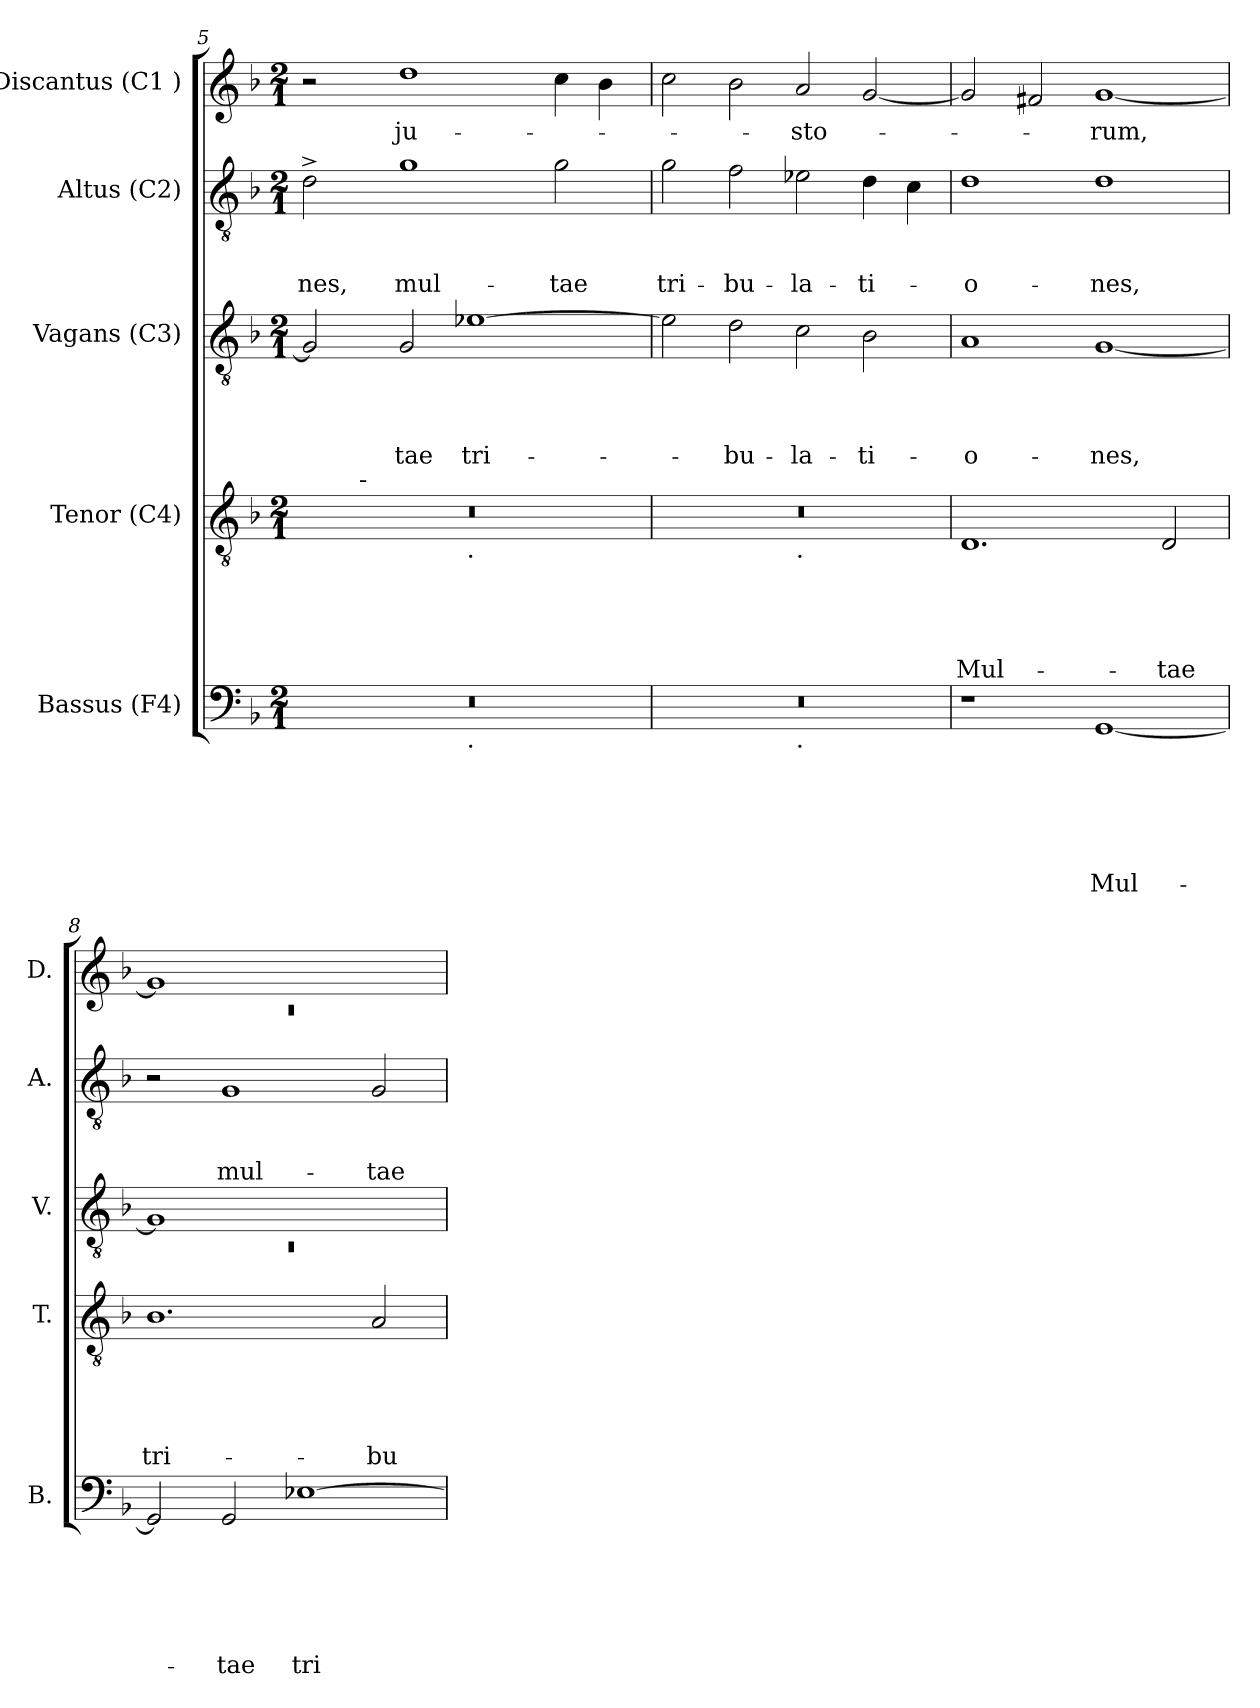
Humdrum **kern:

**kern	**text	**text	**text	**text	**text	**text	**kern	**text	**text	**text	**text	**text	**kern	**text	**text	**text	**text	**kern	**text	**text	**text	**kern	**text
*part5	*part5	*part5	*part5	*part5	*part5	*part5	*part4	*part4	*part4	*part4	*part4	*part4	*part3	*part3	*part3	*part3	*part3	*part2	*part2	*part2	*part2	*part1	*part1
*staff5	*staff5	*staff5	*staff5	*staff5	*staff5	*staff5	*staff4	*staff4	*staff4	*staff4	*staff4	*staff4	*staff3	*staff3	*staff3	*staff3	*staff3	*staff2	*staff2	*staff2	*staff2	*staff1	*staff1
*I"Bassus (F4)	*	*	*	*	*	*	*I"Tenor (C4)	*	*	*	*	*	*I"Vagans (C3)	*	*	*	*	*I"Altus (C2)	*	*	*	*I"Discantus (C1 )	*
*I'B.	*	*	*	*	*	*	*I'T.	*	*	*	*	*	*I'V.	*	*	*	*	*I'A.	*	*	*	*I'D.	*
!!LO:LB:g=z
*clefF4	*	*	*	*	*	*	*clefGv2	*	*	*	*	*	*clefGv2	*	*	*	*	*clefGv2	*	*	*	*clefG2	*
*k[b-]	*	*	*	*	*	*	*k[b-]	*	*	*	*	*	*k[b-]	*	*	*	*	*k[b-]	*	*	*	*k[b-]	*
*F:	*	*	*	*	*	*	*F:	*	*	*	*	*	*F:	*	*	*	*	*F:	*	*	*	*F:	*
*M2/1	*	*	*	*	*	*	*M2/1	*	*	*	*	*	*M2/1	*	*	*	*	*M2/1	*	*	*	*M2/1	*
=5	=5	=5	=5	=5	=5	=5	=5	=5	=5	=5	=5	=5	=5	=5	=5	=5	=5	=5	=5	=5	=5	=5	=5
!	!	!	!	!	!	!	!	!	!	!	!	!	!	!	!	!	!	!	!	!	!LO:LY:b	!	!
*^	*	*	*	*	*	*	*^	*	*	*	*	*	*	*	*	*	*	*	*	*	*	*	*
*	*	*	*	*	*	*	*	*	*^	*	*	*	*	*	*	*	*	*	*	*	*	*	*	*	*
0r	1ryy	.	.	.	.	.	.	0r	4ryy	1ryy	.	.	.	.	.	2G/]	.	.	.	.	2d^>\	.	.	-nes,	2r	.
.	.	.	.	.	.	.	.	.	32ryy	.	.	.	.	.	.	.	.	.	.	.	.	.	.	.	.	.
!	!	!	!	!	!	!	!	!	!LO:TX:a:t=-	!	!	!	!	!	!	!	!	!	!	!	!	!	!	!	!	!
.	.	.	.	.	.	.	.	.	1ryy	.	.	.	.	.	.	.	.	.	.	.	.	.	.	.	.	.
!	!	!	!	!	!	!	!	!	!	!	!	!	!	!	!	!	!	!	!	!LO:LY:b	!	!	!	!LO:LY:b	!	!LO:LY:b
.	.	.	.	.	.	.	.	.	.	.	.	.	.	.	.	2G/	.	.	.	-tae	1g	.	.	mul-	1dd	ju-
!	!	!	!	!	!	!	!	!	!	!LO:TX:b:t=.	!	!	!	!	!	!	!	!	!	!	!	!	!	!	!	!
!	!LO:TX:b:t=.	!	!	!	!	!	!	!	!	!	!	!	!	!	!	!	!	!	!	!	!	!	!	!	!	!
!	!	!	!	!	!	!	!	!	!	!	!	!	!	!	!	!	!	!	!	!LO:LY:b	!	!	!	!	!	!
.	1ryy	.	.	.	.	.	.	.	.	1ryy	.	.	.	.	.	[>1e-X	.	.	.	tri-	.	.	.	.	.	.
.	.	.	.	.	.	.	.	.	2ryy	.	.	.	.	.	.	.	.	.	.	.	.	.	.	.	.	.
!	!	!	!	!	!	!	!	!	!	!	!	!	!	!	!	!	!	!	!	!	!	!	!	!LO:LY:b	!	!
.	.	.	.	.	.	.	.	.	.	.	.	.	.	.	.	.	.	.	.	.	2g\	.	.	-tae	4cc\	.
.	.	.	.	.	.	.	.	.	.	.	.	.	.	.	.	.	.	.	.	.	.	.	.	.	4b-\	.
.	.	.	.	.	.	.	.	.	8..ryy	.	.	.	.	.	.	.	.	.	.	.	.	.	.	.	.	.
=6	=6	=6	=6	=6	=6	=6	=6	=6	=6	=6	=6	=6	=6	=6	=6	=6	=6	=6	=6	=6	=6	=6	=6	=6	=6	=6
!	!	!	!	!	!	!	!	!	!	!	!	!	!	!	!	!	!	!	!	!	!	!	!	!LO:LY:b	!	!
*	*	*	*	*	*	*	*	*	*v	*v	*	*	*	*	*	*	*	*	*	*	*	*	*	*	*	*
0r	1ryy	.	.	.	.	.	.	0r	1ryy	.	.	.	.	.	2e-\]	.	.	.	.	2g\	.	.	tri-	2cc\	.
!	!	!	!	!	!	!	!	!	!	!	!	!	!	!	!	!	!	!	!LO:LY:b	!	!	!	!LO:LY:b	!	!
.	.	.	.	.	.	.	.	.	.	.	.	.	.	.	2d\	.	.	.	-bu-	2f\	.	.	-bu-	2b-\	.
!	!	!	!	!	!	!	!	!	!LO:TX:b:t=.	!	!	!	!	!	!	!	!	!	!	!	!	!	!	!	!
!	!LO:TX:b:t=.	!	!	!	!	!	!	!	!	!	!	!	!	!	!	!	!	!	!	!	!	!	!	!	!
!	!	!	!	!	!	!	!	!	!	!	!	!	!	!	!	!	!	!	!LO:LY:b	!	!	!	!LO:LY:b	!	!LO:LY:b
.	1ryy	.	.	.	.	.	.	.	1ryy	.	.	.	.	.	2c\	.	.	.	-la-	2e-\	.	.	-la-	2a/	-sto-
!	!	!	!	!	!	!	!	!	!	!	!	!	!	!	!	!	!	!	!LO:LY:b	!	!	!	!LO:LY:b	!	!
.	.	.	.	.	.	.	.	.	.	.	.	.	.	.	2B-\	.	.	.	-ti-	4d\	.	.	-ti-	[<2g/	.
.	.	.	.	.	.	.	.	.	.	.	.	.	.	.	.	.	.	.	.	4c\	.	.	.	.	.
=7	=7	=7	=7	=7	=7	=7	=7	=7	=7	=7	=7	=7	=7	=7	=7	=7	=7	=7	=7	=7	=7	=7	=7	=7	=7
!	!	!	!	!	!	!	!	!	!	!	!	!	!	!LO:LY:b	!	!	!	!	!LO:LY:b:rj	!	!	!	!LO:LY:b:rj	!	!
*v	*v	*	*	*	*	*	*	*	*	*	*	*	*	*	*	*	*	*	*	*	*	*	*	*	*
*	*	*	*	*	*	*	*v	*v	*	*	*	*	*	*	*	*	*	*	*	*	*	*	*	*
1r	.	.	.	.	.	.	1.D	.	.	.	.	Mul-	1A	.	.	.	-o-	1d	.	.	-o-	2g/]	.
.	.	.	.	.	.	.	.	.	.	.	.	.	.	.	.	.	.	.	.	.	.	2f#X/	.
!	!	!	!	!	!	!LO:LY:b	!	!	!	!	!	!	!	!	!	!	!LO:LY:b	!	!	!	!LO:LY:b	!	!LO:LY:b
[<1GG	.	.	.	.	.	Mul-	.	.	.	.	.	.	[<1G	.	.	.	-nes,	1d	.	.	-nes,	[<1g	-rum,
!	!	!	!	!	!	!	!	!	!	!	!	!LO:LY:b	!	!	!	!	!	!	!	!	!	!	!
.	.	.	.	.	.	.	2D/	.	.	.	.	-tae	.	.	.	.	.	.	.	.	.	.	.
=8	=8	=8	=8	=8	=8	=8	=8	=8	=8	=8	=8	=8	=8	=8	=8	=8	=8	=8	=8	=8	=8	=8	=8
*	*	*	*	*	*	*	*	*	*	*	*	*	*^	*	*	*	*	*	*	*	*	*^	*
!	!	!	!	!	!	!	!	!	!	!	!	!LO:LY:b	!	!LO:N:vis=1	!	!	!	!	!	!	!	!	!	!LO:N:vis=1	!
2GG/]	.	.	.	.	.	.	1.B-	.	.	.	.	tri-	1G]	0rC	.	.	.	.	2r	.	.	.	1g]	0rc	.
!	!	!	!	!	!	!LO:LY:b	!	!	!	!	!	!	!	!	!	!	!	!	!	!	!	!LO:LY:b	!	!	!
2GG/	.	.	.	.	.	-tae	.	.	.	.	.	.	.	.	.	.	.	.	1G	.	.	mul-	.	.	.
!	!	!	!	!	!	!LO:LY:b	!	!	!	!	!	!	!	!	!	!	!	!	!	!	!	!	!	!	!
[<1E-X	.	.	.	.	.	tri-	.	.	.	.	.	.	1ryy	.	.	.	.	.	.	.	.	.	1ryy	.	.
!	!	!	!	!	!	!	!	!	!	!	!	!LO:LY:b	!	!	!	!	!	!	!	!	!	!LO:LY:b	!	!	!
.	.	.	.	.	.	.	2A/	.	.	.	.	-bu-	.	.	.	.	.	.	2G/	.	.	-tae	.	.	.
*	*	*	*	*	*	*	*	*	*	*	*	*	*v	*v	*	*	*	*	*	*	*	*	*v	*v	*
=	=	=	=	=	=	=	=	=	=	=	=	=	=	=	=	=	=	=	=	=	=	=	=
*-	*-	*-	*-	*-	*-	*-	*-	*-	*-	*-	*-	*-	*-	*-	*-	*-	*-	*-	*-	*-	*-	*-	*-
